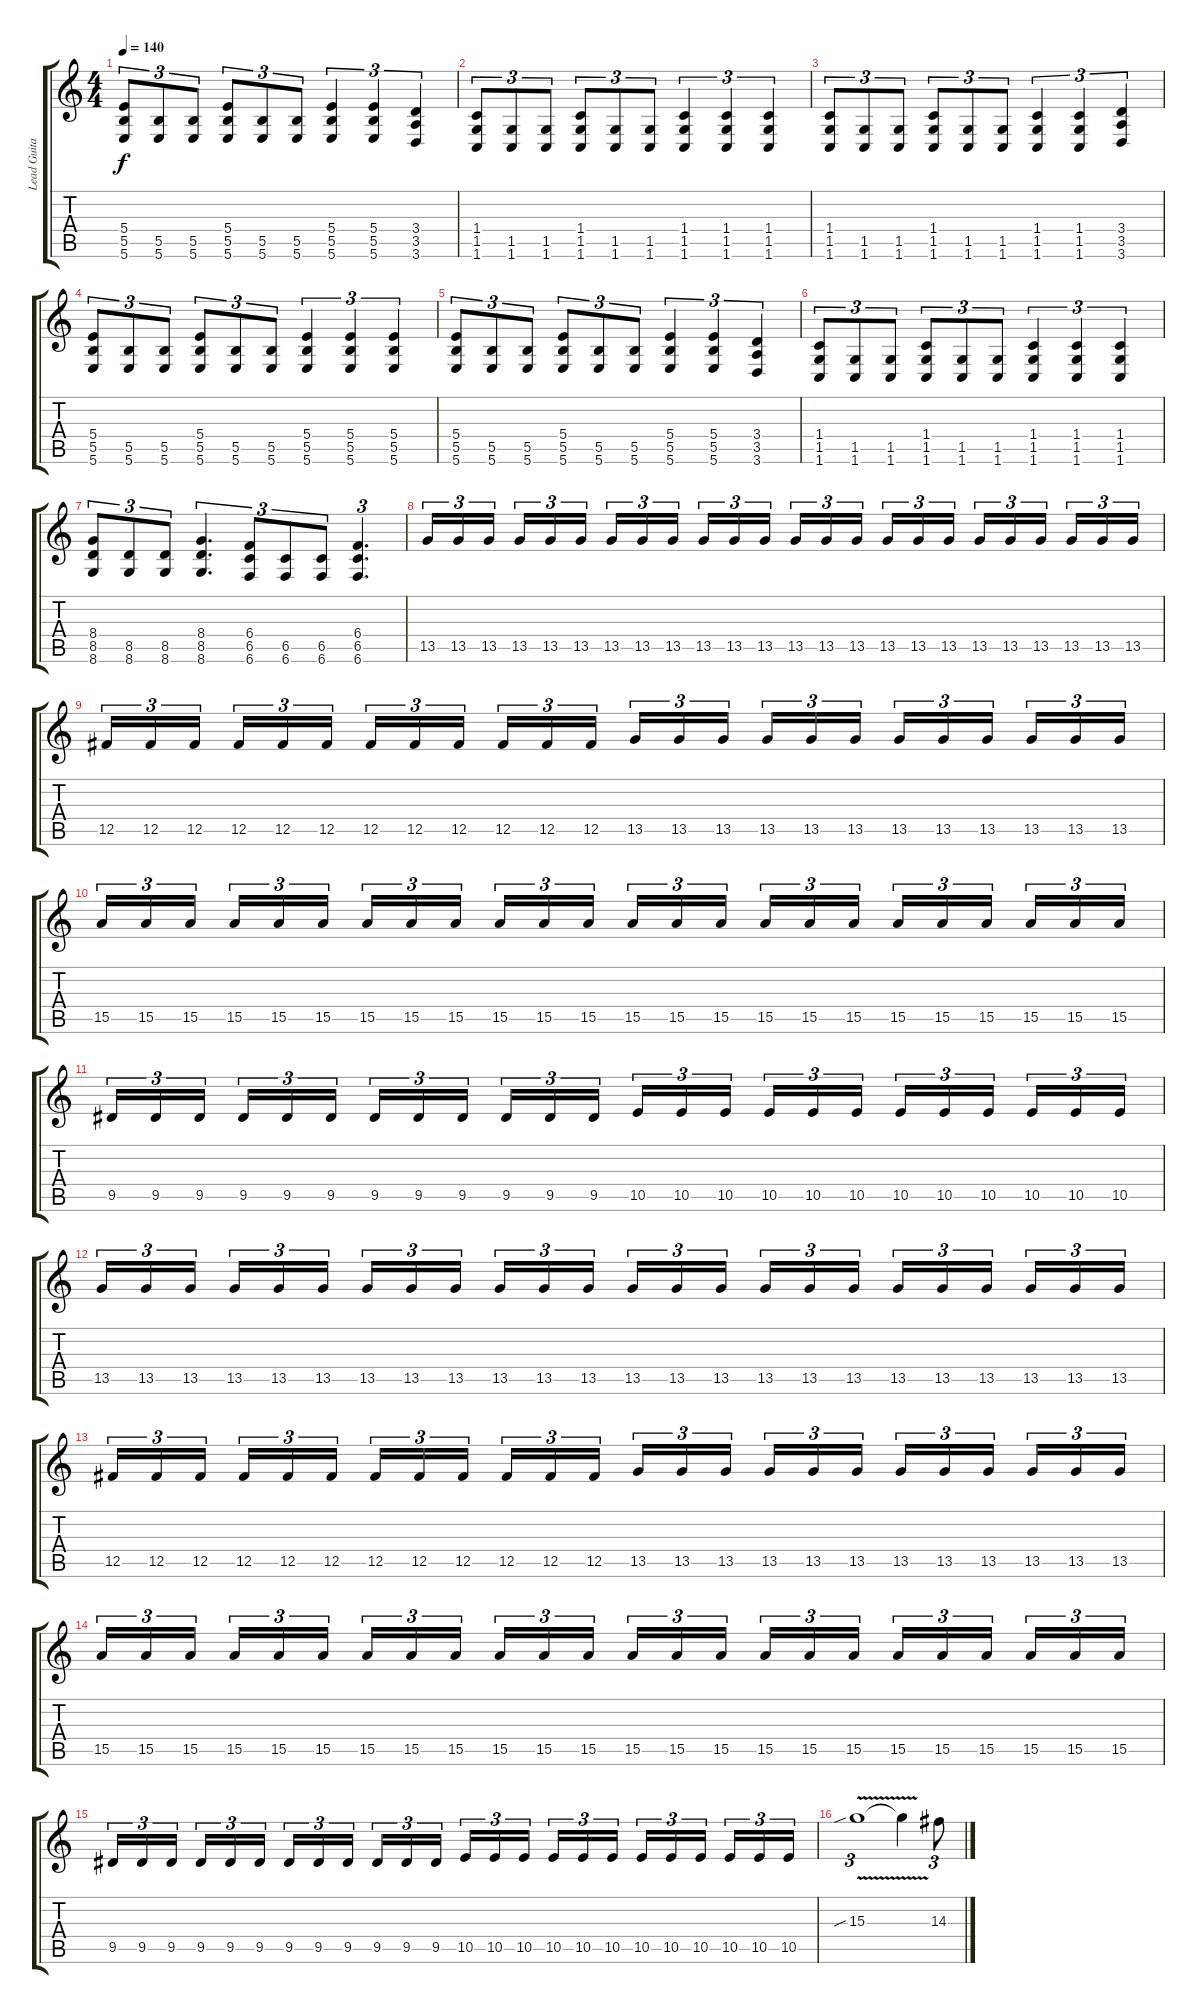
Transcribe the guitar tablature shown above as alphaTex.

\track ("Lead Guitar" "Lead Guita") {instrument distortionguitar}
\staff {score tabs}
\tuning (Db4 Ab3 E3 B2 Gb2 B1) {hide}
\ts (4 4)
\tempo 140
\clef g2
\ks c
(5.4 5.5 5.6).8{tu (3 2) dy f} (5.5 5.6).8{tu (3 2)} (5.5 5.6).8{tu (3 2)} (5.4 5.5 5.6).8{tu (3 2)} (5.5 5.6).8{tu (3 2)} (5.5 5.6).8{tu (3 2)} (5.4 5.5 5.6).4{tu (3 2)} (5.4 5.5 5.6).4{tu (3 2)} (3.4 3.5 3.6).4{tu (3 2)} |
(1.4 1.5 1.6).8{tu (3 2)} (1.5 1.6).8{tu (3 2)} (1.5 1.6).8{tu (3 2)} (1.4 1.5 1.6).8{tu (3 2)} (1.5 1.6).8{tu (3 2)} (1.5 1.6).8{tu (3 2)} (1.4 1.5 1.6).4{tu (3 2)} (1.4 1.5 1.6).4{tu (3 2)} (1.4 1.5 1.6).4{tu (3 2)} |
(1.4 1.5 1.6).8{tu (3 2)} (1.5 1.6).8{tu (3 2)} (1.5 1.6).8{tu (3 2)} (1.4 1.5 1.6).8{tu (3 2)} (1.5 1.6).8{tu (3 2)} (1.5 1.6).8{tu (3 2)} (1.4 1.5 1.6).4{tu (3 2)} (1.4 1.5 1.6).4{tu (3 2)} (3.4 3.5 3.6).4{tu (3 2)} |
(5.4 5.5 5.6).8{tu (3 2)} (5.5 5.6).8{tu (3 2)} (5.5 5.6).8{tu (3 2)} (5.4 5.5 5.6).8{tu (3 2)} (5.5 5.6).8{tu (3 2)} (5.5 5.6).8{tu (3 2)} (5.4 5.5 5.6).4{tu (3 2)} (5.4 5.5 5.6).4{tu (3 2)} (5.4 5.5 5.6).4{tu (3 2)} |
(5.4 5.5 5.6).8{tu (3 2)} (5.5 5.6).8{tu (3 2)} (5.5 5.6).8{tu (3 2)} (5.4 5.5 5.6).8{tu (3 2)} (5.5 5.6).8{tu (3 2)} (5.5 5.6).8{tu (3 2)} (5.4 5.5 5.6).4{tu (3 2)} (5.4 5.5 5.6).4{tu (3 2)} (3.4 3.5 3.6).4{tu (3 2)} |
(1.4 1.5 1.6).8{tu (3 2)} (1.5 1.6).8{tu (3 2)} (1.5 1.6).8{tu (3 2)} (1.4 1.5 1.6).8{tu (3 2)} (1.5 1.6).8{tu (3 2)} (1.5 1.6).8{tu (3 2)} (1.4 1.5 1.6).4{tu (3 2)} (1.4 1.5 1.6).4{tu (3 2)} (1.4 1.5 1.6).4{tu (3 2)} |
(8.4 8.5 8.6).8{tu (3 2)} (8.5 8.6).8{tu (3 2)} (8.5 8.6).8{tu (3 2)} (8.4 8.5 8.6).4{d tu (3 2)} (6.4 6.5 6.6).8{tu (3 2)} (6.5 6.6).8{tu (3 2)} (6.5 6.6).8{tu (3 2)} (6.4 6.5 6.6).4{d tu (3 2)} |
13.5.16{tu (3 2)} 13.5.16{tu (3 2)} 13.5.16{tu (3 2) beam splitsecondary} 13.5.16{tu (3 2)} 13.5.16{tu (3 2)} 13.5.16{tu (3 2)} 13.5.16{tu (3 2)} 13.5.16{tu (3 2)} 13.5.16{tu (3 2) beam splitsecondary} 13.5.16{tu (3 2)} 13.5.16{tu (3 2)} 13.5.16{tu (3 2)} 13.5.16{tu (3 2)} 13.5.16{tu (3 2)} 13.5.16{tu (3 2) beam splitsecondary} 13.5.16{tu (3 2)} 13.5.16{tu (3 2)} 13.5.16{tu (3 2)} 13.5.16{tu (3 2)} 13.5.16{tu (3 2)} 13.5.16{tu (3 2) beam splitsecondary} 13.5.16{tu (3 2)} 13.5.16{tu (3 2)} 13.5.16{tu (3 2)} |
12.5.16{tu (3 2)} 12.5.16{tu (3 2)} 12.5.16{tu (3 2) beam splitsecondary} 12.5.16{tu (3 2)} 12.5.16{tu (3 2)} 12.5.16{tu (3 2)} 12.5.16{tu (3 2)} 12.5.16{tu (3 2)} 12.5.16{tu (3 2) beam splitsecondary} 12.5.16{tu (3 2)} 12.5.16{tu (3 2)} 12.5.16{tu (3 2)} 13.5.16{tu (3 2)} 13.5.16{tu (3 2)} 13.5.16{tu (3 2) beam splitsecondary} 13.5.16{tu (3 2)} 13.5.16{tu (3 2)} 13.5.16{tu (3 2)} 13.5.16{tu (3 2)} 13.5.16{tu (3 2)} 13.5.16{tu (3 2) beam splitsecondary} 13.5.16{tu (3 2)} 13.5.16{tu (3 2)} 13.5.16{tu (3 2)} |
15.5.16{tu (3 2)} 15.5.16{tu (3 2)} 15.5.16{tu (3 2) beam splitsecondary} 15.5.16{tu (3 2)} 15.5.16{tu (3 2)} 15.5.16{tu (3 2)} 15.5.16{tu (3 2)} 15.5.16{tu (3 2)} 15.5.16{tu (3 2) beam splitsecondary} 15.5.16{tu (3 2)} 15.5.16{tu (3 2)} 15.5.16{tu (3 2)} 15.5.16{tu (3 2)} 15.5.16{tu (3 2)} 15.5.16{tu (3 2) beam splitsecondary} 15.5.16{tu (3 2)} 15.5.16{tu (3 2)} 15.5.16{tu (3 2)} 15.5.16{tu (3 2)} 15.5.16{tu (3 2)} 15.5.16{tu (3 2) beam splitsecondary} 15.5.16{tu (3 2)} 15.5.16{tu (3 2)} 15.5.16{tu (3 2)} |
9.5.16{tu (3 2)} 9.5.16{tu (3 2)} 9.5.16{tu (3 2) beam splitsecondary} 9.5.16{tu (3 2)} 9.5.16{tu (3 2)} 9.5.16{tu (3 2)} 9.5.16{tu (3 2)} 9.5.16{tu (3 2)} 9.5.16{tu (3 2) beam splitsecondary} 9.5.16{tu (3 2)} 9.5.16{tu (3 2)} 9.5.16{tu (3 2)} 10.5.16{tu (3 2)} 10.5.16{tu (3 2)} 10.5.16{tu (3 2) beam splitsecondary} 10.5.16{tu (3 2)} 10.5.16{tu (3 2)} 10.5.16{tu (3 2)} 10.5.16{tu (3 2)} 10.5.16{tu (3 2)} 10.5.16{tu (3 2) beam splitsecondary} 10.5.16{tu (3 2)} 10.5.16{tu (3 2)} 10.5.16{tu (3 2)} |
13.5.16{tu (3 2)} 13.5.16{tu (3 2)} 13.5.16{tu (3 2) beam splitsecondary} 13.5.16{tu (3 2)} 13.5.16{tu (3 2)} 13.5.16{tu (3 2)} 13.5.16{tu (3 2)} 13.5.16{tu (3 2)} 13.5.16{tu (3 2) beam splitsecondary} 13.5.16{tu (3 2)} 13.5.16{tu (3 2)} 13.5.16{tu (3 2)} 13.5.16{tu (3 2)} 13.5.16{tu (3 2)} 13.5.16{tu (3 2) beam splitsecondary} 13.5.16{tu (3 2)} 13.5.16{tu (3 2)} 13.5.16{tu (3 2)} 13.5.16{tu (3 2)} 13.5.16{tu (3 2)} 13.5.16{tu (3 2) beam splitsecondary} 13.5.16{tu (3 2)} 13.5.16{tu (3 2)} 13.5.16{tu (3 2)} |
12.5.16{tu (3 2)} 12.5.16{tu (3 2)} 12.5.16{tu (3 2) beam splitsecondary} 12.5.16{tu (3 2)} 12.5.16{tu (3 2)} 12.5.16{tu (3 2)} 12.5.16{tu (3 2)} 12.5.16{tu (3 2)} 12.5.16{tu (3 2) beam splitsecondary} 12.5.16{tu (3 2)} 12.5.16{tu (3 2)} 12.5.16{tu (3 2)} 13.5.16{tu (3 2)} 13.5.16{tu (3 2)} 13.5.16{tu (3 2) beam splitsecondary} 13.5.16{tu (3 2)} 13.5.16{tu (3 2)} 13.5.16{tu (3 2)} 13.5.16{tu (3 2)} 13.5.16{tu (3 2)} 13.5.16{tu (3 2) beam splitsecondary} 13.5.16{tu (3 2)} 13.5.16{tu (3 2)} 13.5.16{tu (3 2)} |
15.5.16{tu (3 2)} 15.5.16{tu (3 2)} 15.5.16{tu (3 2) beam splitsecondary} 15.5.16{tu (3 2)} 15.5.16{tu (3 2)} 15.5.16{tu (3 2)} 15.5.16{tu (3 2)} 15.5.16{tu (3 2)} 15.5.16{tu (3 2) beam splitsecondary} 15.5.16{tu (3 2)} 15.5.16{tu (3 2)} 15.5.16{tu (3 2)} 15.5.16{tu (3 2)} 15.5.16{tu (3 2)} 15.5.16{tu (3 2) beam splitsecondary} 15.5.16{tu (3 2)} 15.5.16{tu (3 2)} 15.5.16{tu (3 2)} 15.5.16{tu (3 2)} 15.5.16{tu (3 2)} 15.5.16{tu (3 2) beam splitsecondary} 15.5.16{tu (3 2)} 15.5.16{tu (3 2)} 15.5.16{tu (3 2)} |
9.5.16{tu (3 2)} 9.5.16{tu (3 2)} 9.5.16{tu (3 2) beam splitsecondary} 9.5.16{tu (3 2)} 9.5.16{tu (3 2)} 9.5.16{tu (3 2)} 9.5.16{tu (3 2)} 9.5.16{tu (3 2)} 9.5.16{tu (3 2) beam splitsecondary} 9.5.16{tu (3 2)} 9.5.16{tu (3 2)} 9.5.16{tu (3 2)} 10.5.16{tu (3 2)} 10.5.16{tu (3 2)} 10.5.16{tu (3 2) beam splitsecondary} 10.5.16{tu (3 2)} 10.5.16{tu (3 2)} 10.5.16{tu (3 2)} 10.5.16{tu (3 2)} 10.5.16{tu (3 2)} 10.5.16{tu (3 2) beam splitsecondary} 10.5.16{tu (3 2)} 10.5.16{tu (3 2)} 10.5.16{tu (3 2)} |
15.3{v sib}.1{tu (3 2)} 15.3{t}.4 14.3.8{tu (3 2)}
